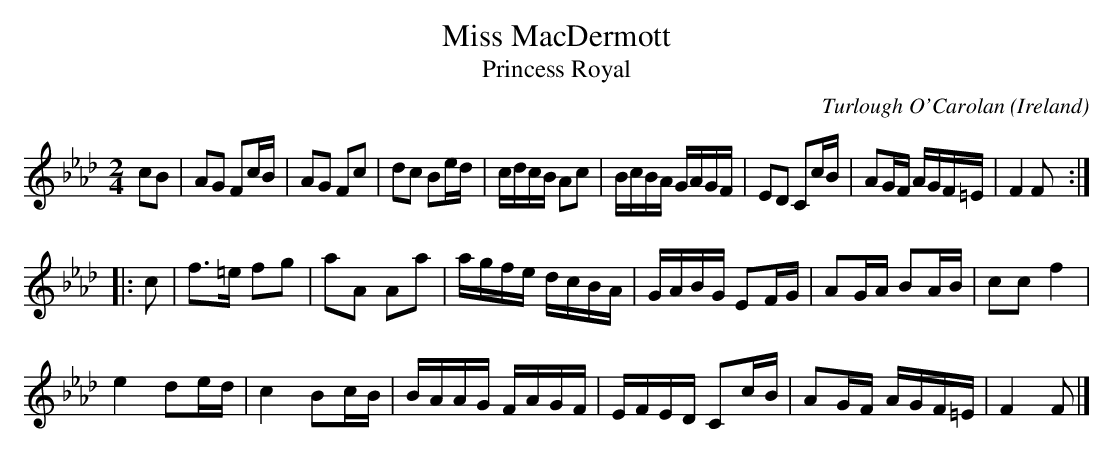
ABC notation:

X:1
T:Miss MacDermott
T:Princess Royal
C:Turlough O'Carolan
L:1/8
M:2/4
O:Ireland
K:Ab major
cB |\
AG Fc/2B/2 | AG Fc | dc Be/2d/2 | c/2d/2c/2B/2 Ac |\
B/2c/2B/2A/2 G/2A/2G/2F/2 | ED Cc/2B/2 | AG/2F/2 A/G/F/=E/ | F2F::
c | \
f>=e fg | aA Aa | a/2g/2f/2e/2 d/2c/2B/2A/2 | G/2A/2B/2G/2 EF/2G/2 |\
AG/2A/2 BA/2B/2 | cc f2 |
e2 de/2d/2 | c2 Bc/2B/2 |\
B/2A/2A/2G/2 F/2A/2G/2F/2 | E/2F/2E/2D/2 Cc/2B/2 | AG/2F/2 A/2G/2F/2=E/2 | F2 F |]
